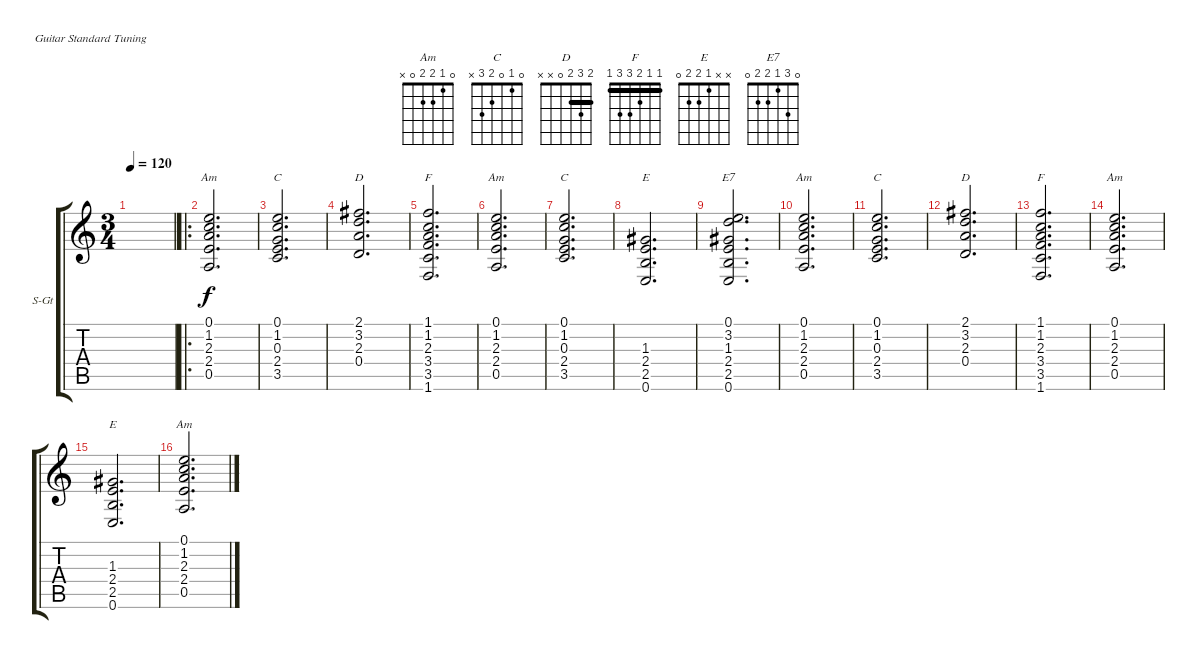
\defaultSystemsLayout 4
\bracketExtendMode groupsimilarinstruments
\firstSystemTrackNameOrientation horizontal
\otherSystemsTrackNameOrientation horizontal
\track ("Steel Guitar" "S-Gt") {instrument acousticguitarsteel}
\staff {score tabs}
\tuning (E4 B3 G3 D3 A2 E2)
\chord ("Am" 0 1 2 2 0 x)
\chord ("C" 0 1 0 2 3 x)
\chord ("D" 2 3 2 0 x x) {barre 2}
\chord ("F" 1 1 2 3 3 1) {barre (1 1)}
\chord ("E" x x 1 2 2 0)
\chord ("E7" 0 3 1 2 2 0)
\ts (3 4)
\ac
\tempo 120
\clef g2
\scale
0.464
\ks c
|
\ro
\scale
0.292 (0.5 2.4 2.3 1.2 0.1).2{d ch "Am"} |
\scale
0.244 (3.5 2.4 0.3 1.2 0.1).2{d ch "C"} |
\scale
0.333333 (0.4 2.3 3.2 2.1).2{d ch "D"} |
\scale
0.333333 (1.6 3.5 3.4 2.3 1.2 1.1).2{d ch "F"} |
\scale
0.333333 (0.5 2.4 2.3 1.2 0.1).2{d ch "Am"} |
\scale
0.333333 (3.5 2.4 0.3 1.2 0.1).2{d ch "C"} |
\scale
0.333333 (0.6 2.5 2.4 1.3).2{d ch "E"} |
\scale
0.333333 (0.6 2.5 2.4 1.3 3.2 0.1).2{d ch "E7"} |
\scale
0.333333 (0.5 2.4 2.3 1.2 0.1).2{d ch "Am"} |
\scale
0.333333 (3.5 2.4 0.3 1.2 0.1).2{d ch "C"} |
\scale
0.333333 (0.4 2.3 3.2 2.1).2{d ch "D"} |
\scale
0.333333 (1.6 3.5 3.4 2.3 1.2 1.1).2{d ch "F"} |
\scale
0.333333 (0.5 2.4 2.3 1.2 0.1).2{d ch "Am"} |
\scale
0.333333 (0.6 2.5 2.4 1.3).2{d ch "E"} |
(0.5 2.4 2.3 1.2 0.1).2{d ch "Am"}
